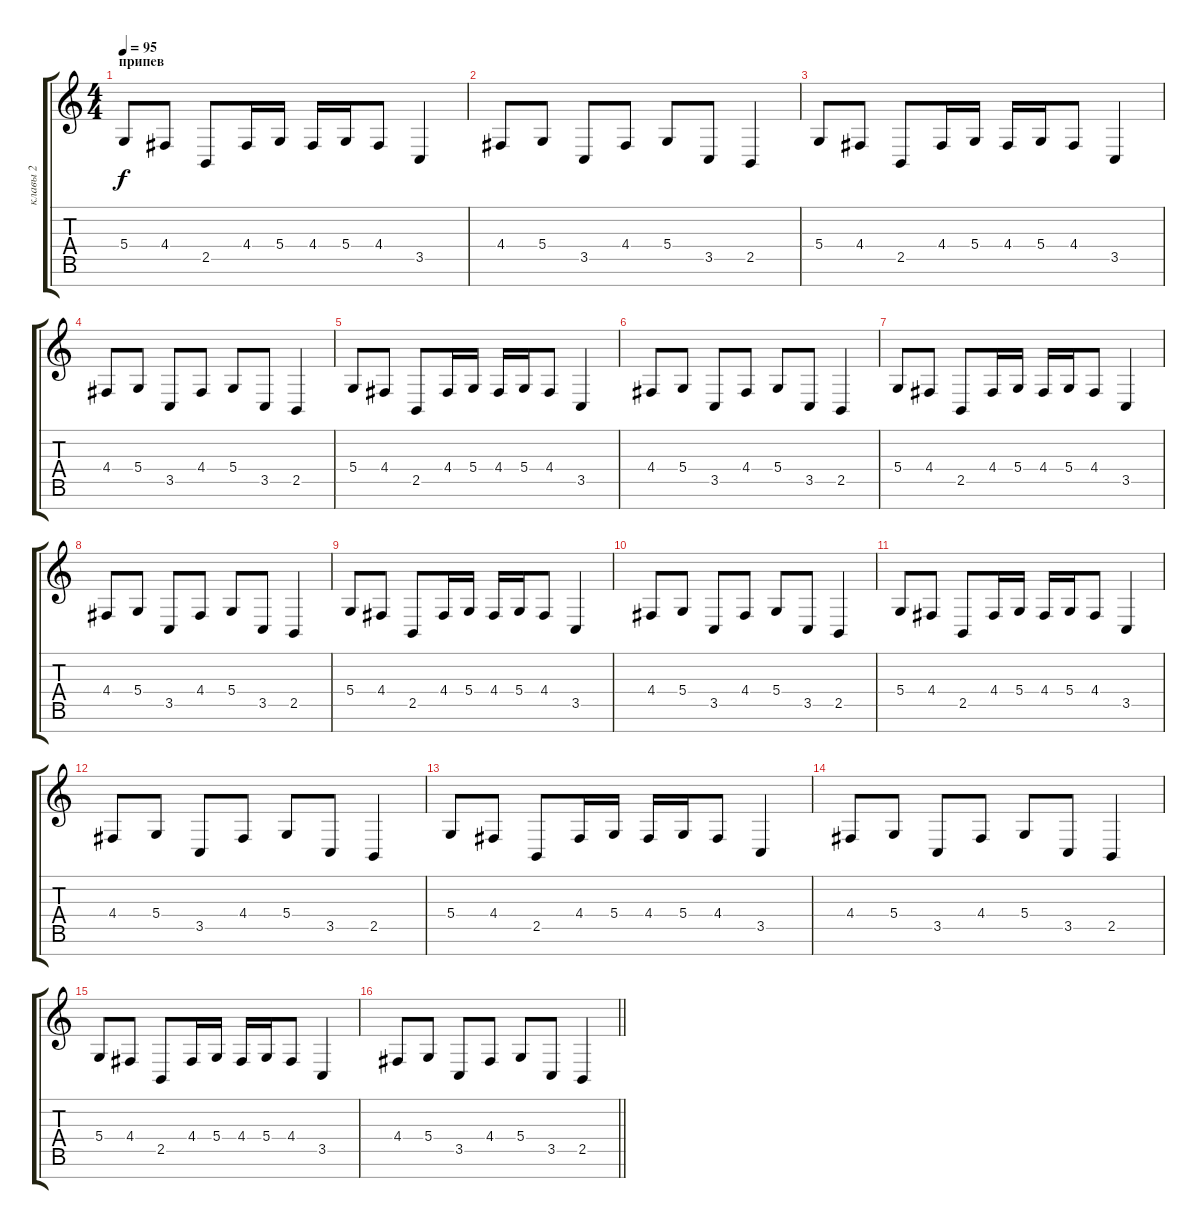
\track ("клавы 2" "клавы 2") {instrument fx4atmosphere}
\staff {score tabs}
\tuning (E4 B3 G3 D3 A2 E2 B1) {hide}
\ts (4 4)
\section ("" "припев")
\tempo 95
\clef g2
\ks c
5.4.8{dy f} 4.4.8 2.5.8 4.4.16 5.4.16 4.4.16 5.4.16 4.4.8 3.5.4 |
4.4.8 5.4.8 3.5.8 4.4.8 5.4.8 3.5.8 2.5.4 |
5.4.8 4.4.8 2.5.8 4.4.16 5.4.16 4.4.16 5.4.16 4.4.8 3.5.4 |
4.4.8 5.4.8 3.5.8 4.4.8 5.4.8 3.5.8 2.5.4 |
5.4.8 4.4.8 2.5.8 4.4.16 5.4.16 4.4.16 5.4.16 4.4.8 3.5.4 |
4.4.8 5.4.8 3.5.8 4.4.8 5.4.8 3.5.8 2.5.4 |
5.4.8 4.4.8 2.5.8 4.4.16 5.4.16 4.4.16 5.4.16 4.4.8 3.5.4 |
4.4.8 5.4.8 3.5.8 4.4.8 5.4.8 3.5.8 2.5.4 |
5.4.8 4.4.8 2.5.8 4.4.16 5.4.16 4.4.16 5.4.16 4.4.8 3.5.4 |
4.4.8 5.4.8 3.5.8 4.4.8 5.4.8 3.5.8 2.5.4 |
5.4.8 4.4.8 2.5.8 4.4.16 5.4.16 4.4.16 5.4.16 4.4.8 3.5.4 |
4.4.8 5.4.8 3.5.8 4.4.8 5.4.8 3.5.8 2.5.4 |
5.4.8 4.4.8 2.5.8 4.4.16 5.4.16 4.4.16 5.4.16 4.4.8 3.5.4 |
4.4.8 5.4.8 3.5.8 4.4.8 5.4.8 3.5.8 2.5.4 |
5.4.8 4.4.8 2.5.8 4.4.16 5.4.16 4.4.16 5.4.16 4.4.8 3.5.4 |
\barLineRight lightlight
4.4.8 5.4.8 3.5.8 4.4.8 5.4.8 3.5.8 2.5.4
